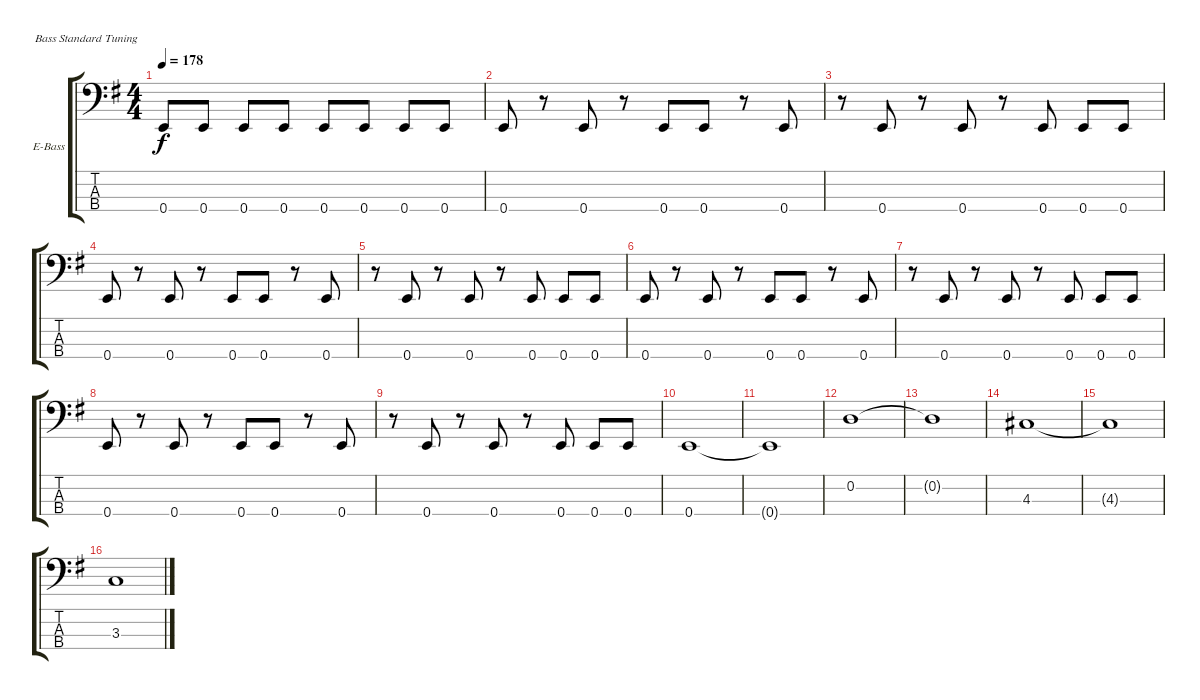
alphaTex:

\bracketExtendMode groupsimilarinstruments
\firstSystemTrackNameOrientation horizontal
\otherSystemsTrackNameOrientation horizontal
\track ("bass" "E-Bass") {instrument electricbassfinger}
\staff {score tabs}
\tuning (G2 D2 A1 E1)
\ts (4 4)
\tempo 178
\clef f4
\ks eminor
0.4.8{dy f} 0.4.8 0.4.8 0.4.8 0.4.8 0.4.8 0.4.8 0.4.8 |
0.4.8 r.8 0.4.8 r.8 0.4.8 0.4.8 r.8 0.4.8 |
r.8 0.4.8 r.8 0.4.8 r.8 0.4.8 0.4.8 0.4.8 |
0.4.8 r.8 0.4.8 r.8 0.4.8 0.4.8 r.8 0.4.8 |
r.8 0.4.8 r.8 0.4.8 r.8 0.4.8 0.4.8 0.4.8 |
0.4.8 r.8 0.4.8 r.8 0.4.8 0.4.8 r.8 0.4.8 |
r.8 0.4.8 r.8 0.4.8 r.8 0.4.8 0.4.8 0.4.8 |
0.4.8 r.8 0.4.8 r.8 0.4.8 0.4.8 r.8 0.4.8 |
r.8 0.4.8 r.8 0.4.8 r.8 0.4.8 0.4.8 0.4.8 |
0.4.1 |
0.4{t}.1 |
0.2.1 |
0.2{t}.1 |
4.3.1 |
4.3{t}.1 |
3.3.1
